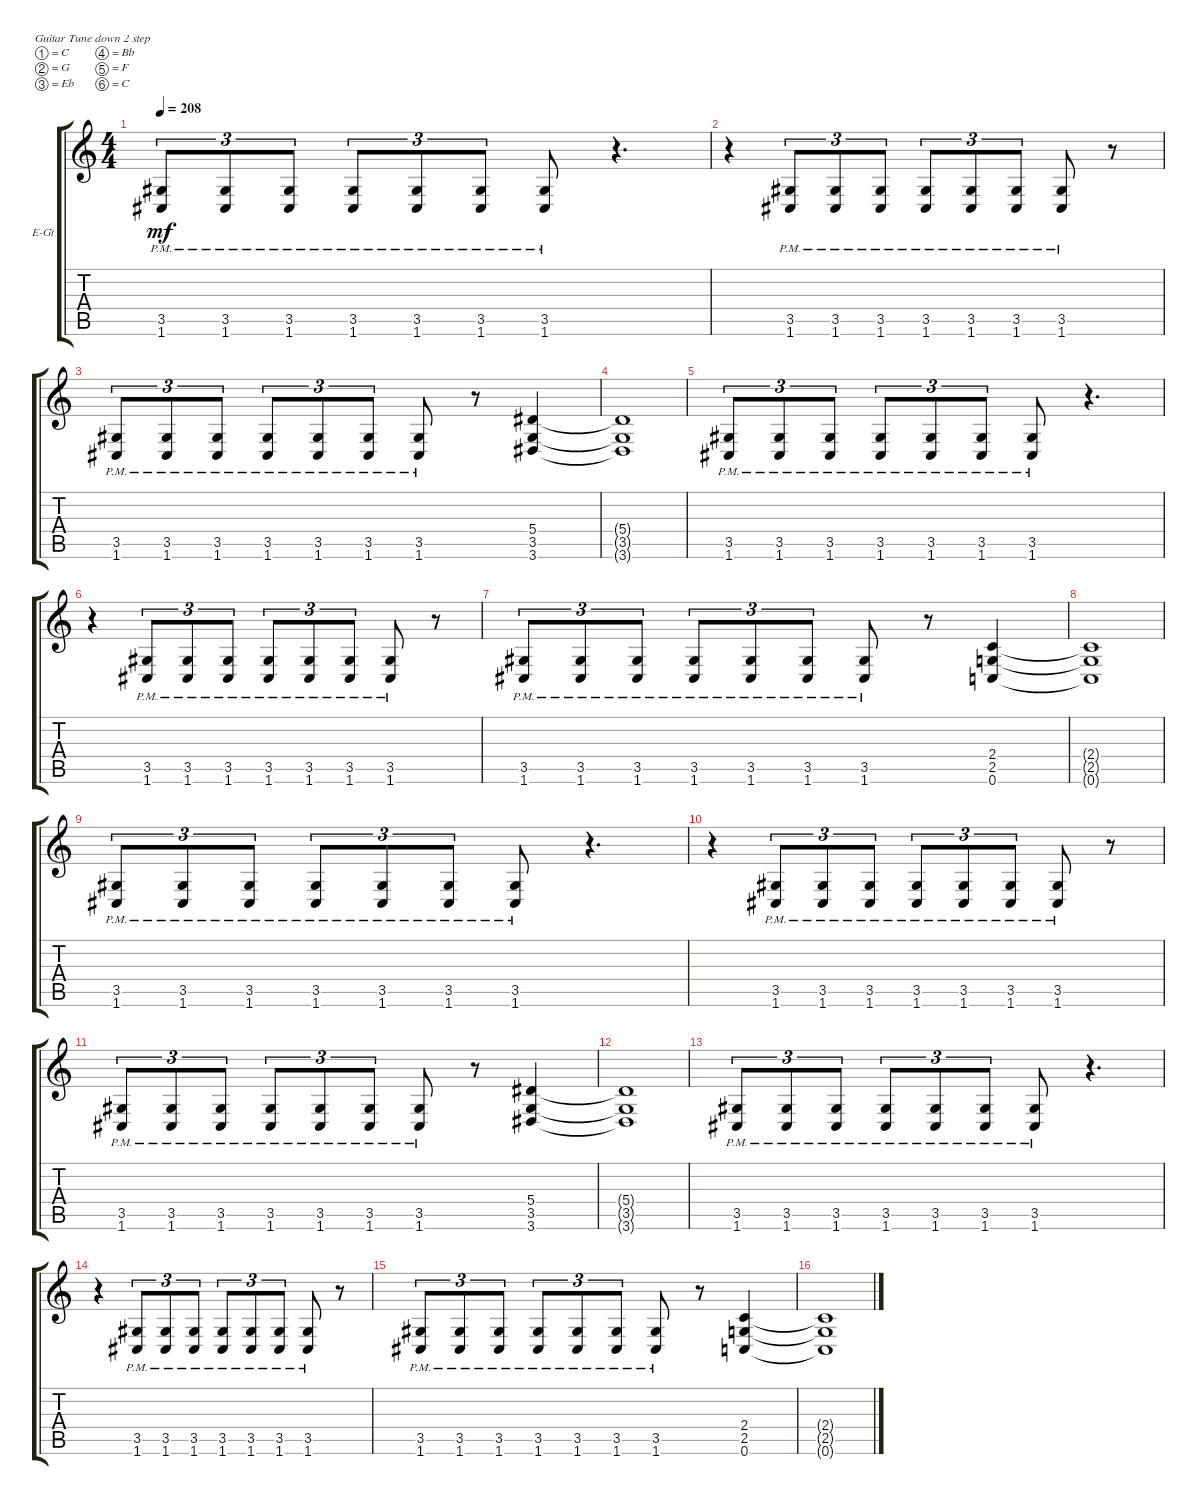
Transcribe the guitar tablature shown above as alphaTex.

\defaultSystemsLayout 4
\bracketExtendMode groupsimilarinstruments
\firstSystemTrackNameOrientation horizontal
\otherSystemsTrackNameOrientation horizontal
\track ("Knight Rhythm" "E-Gt") {instrument overdrivenguitar}
\staff {score tabs}
\tuning (C4 G3 Eb3 Bb2 F2 C2)
\ts (4 4)
\tempo 208
\clef g2
\ks c
(1.6{pm} 3.5{pm}).8{tu (3 2) dy mf} (1.6{pm} 3.5{pm}).8{tu (3 2)} (1.6{pm} 3.5{pm}).8{tu (3 2)} (1.6{pm} 3.5{pm}).8{tu (3 2)} (1.6{pm} 3.5{pm}).8{tu (3 2)} (1.6{pm} 3.5{pm}).8{tu (3 2)} (1.6{pm} 3.5{pm}).8 r.4{d} |
r.4 (1.6{pm} 3.5{pm}).8{tu (3 2)} (1.6{pm} 3.5{pm}).8{tu (3 2)} (1.6{pm} 3.5{pm}).8{tu (3 2)} (1.6{pm} 3.5{pm}).8{tu (3 2)} (1.6{pm} 3.5{pm}).8{tu (3 2)} (1.6{pm} 3.5{pm}).8{tu (3 2)} (1.6{pm} 3.5{pm}).8 r.8 |
(1.6{pm} 3.5{pm}).8{tu (3 2)} (1.6{pm} 3.5{pm}).8{tu (3 2)} (1.6{pm} 3.5{pm}).8{tu (3 2)} (1.6{pm} 3.5{pm}).8{tu (3 2)} (1.6{pm} 3.5{pm}).8{tu (3 2)} (1.6{pm} 3.5{pm}).8{tu (3 2)} (1.6{pm} 3.5{pm}).8 r.8 (3.6 3.5 5.4).4 |
(3.6{t} 3.5{t} 5.4{t}).1 |
(1.6{pm} 3.5{pm}).8{tu (3 2)} (1.6{pm} 3.5{pm}).8{tu (3 2)} (1.6{pm} 3.5{pm}).8{tu (3 2)} (1.6{pm} 3.5{pm}).8{tu (3 2)} (1.6{pm} 3.5{pm}).8{tu (3 2)} (1.6{pm} 3.5{pm}).8{tu (3 2)} (1.6{pm} 3.5{pm}).8 r.4{d} |
r.4 (1.6{pm} 3.5{pm}).8{tu (3 2)} (1.6{pm} 3.5{pm}).8{tu (3 2)} (1.6{pm} 3.5{pm}).8{tu (3 2)} (1.6{pm} 3.5{pm}).8{tu (3 2)} (1.6{pm} 3.5{pm}).8{tu (3 2)} (1.6{pm} 3.5{pm}).8{tu (3 2)} (1.6{pm} 3.5{pm}).8 r.8 |
(1.6{pm} 3.5{pm}).8{tu (3 2)} (1.6{pm} 3.5{pm}).8{tu (3 2)} (1.6{pm} 3.5{pm}).8{tu (3 2)} (1.6{pm} 3.5{pm}).8{tu (3 2)} (1.6{pm} 3.5{pm}).8{tu (3 2)} (1.6{pm} 3.5{pm}).8{tu (3 2)} (1.6{pm} 3.5{pm}).8 r.8 (0.6 2.5 2.4).4 |
(0.6{t} 2.5{t} 2.4{t}).1 |
(1.6{pm} 3.5{pm}).8{tu (3 2)} (1.6{pm} 3.5{pm}).8{tu (3 2)} (1.6{pm} 3.5{pm}).8{tu (3 2)} (1.6{pm} 3.5{pm}).8{tu (3 2)} (1.6{pm} 3.5{pm}).8{tu (3 2)} (1.6{pm} 3.5{pm}).8{tu (3 2)} (1.6{pm} 3.5{pm}).8 r.4{d} |
r.4 (1.6{pm} 3.5{pm}).8{tu (3 2)} (1.6{pm} 3.5{pm}).8{tu (3 2)} (1.6{pm} 3.5{pm}).8{tu (3 2)} (1.6{pm} 3.5{pm}).8{tu (3 2)} (1.6{pm} 3.5{pm}).8{tu (3 2)} (1.6{pm} 3.5{pm}).8{tu (3 2)} (1.6{pm} 3.5{pm}).8 r.8 |
(1.6{pm} 3.5{pm}).8{tu (3 2)} (1.6{pm} 3.5{pm}).8{tu (3 2)} (1.6{pm} 3.5{pm}).8{tu (3 2)} (1.6{pm} 3.5{pm}).8{tu (3 2)} (1.6{pm} 3.5{pm}).8{tu (3 2)} (1.6{pm} 3.5{pm}).8{tu (3 2)} (1.6{pm} 3.5{pm}).8 r.8 (3.6 3.5 5.4).4 |
(3.6{t} 3.5{t} 5.4{t}).1 |
(1.6{pm} 3.5{pm}).8{tu (3 2)} (1.6{pm} 3.5{pm}).8{tu (3 2)} (1.6{pm} 3.5{pm}).8{tu (3 2)} (1.6{pm} 3.5{pm}).8{tu (3 2)} (1.6{pm} 3.5{pm}).8{tu (3 2)} (1.6{pm} 3.5{pm}).8{tu (3 2)} (1.6{pm} 3.5{pm}).8 r.4{d} |
r.4 (1.6{pm} 3.5{pm}).8{tu (3 2)} (1.6{pm} 3.5{pm}).8{tu (3 2)} (1.6{pm} 3.5{pm}).8{tu (3 2)} (1.6{pm} 3.5{pm}).8{tu (3 2)} (1.6{pm} 3.5{pm}).8{tu (3 2)} (1.6{pm} 3.5{pm}).8{tu (3 2)} (1.6{pm} 3.5{pm}).8 r.8 |
(1.6{pm} 3.5{pm}).8{tu (3 2)} (1.6{pm} 3.5{pm}).8{tu (3 2)} (1.6{pm} 3.5{pm}).8{tu (3 2)} (1.6{pm} 3.5{pm}).8{tu (3 2)} (1.6{pm} 3.5{pm}).8{tu (3 2)} (1.6{pm} 3.5{pm}).8{tu (3 2)} (1.6{pm} 3.5{pm}).8 r.8 (0.6 2.5 2.4).4 |
(0.6{t} 2.5{t} 2.4{t}).1
